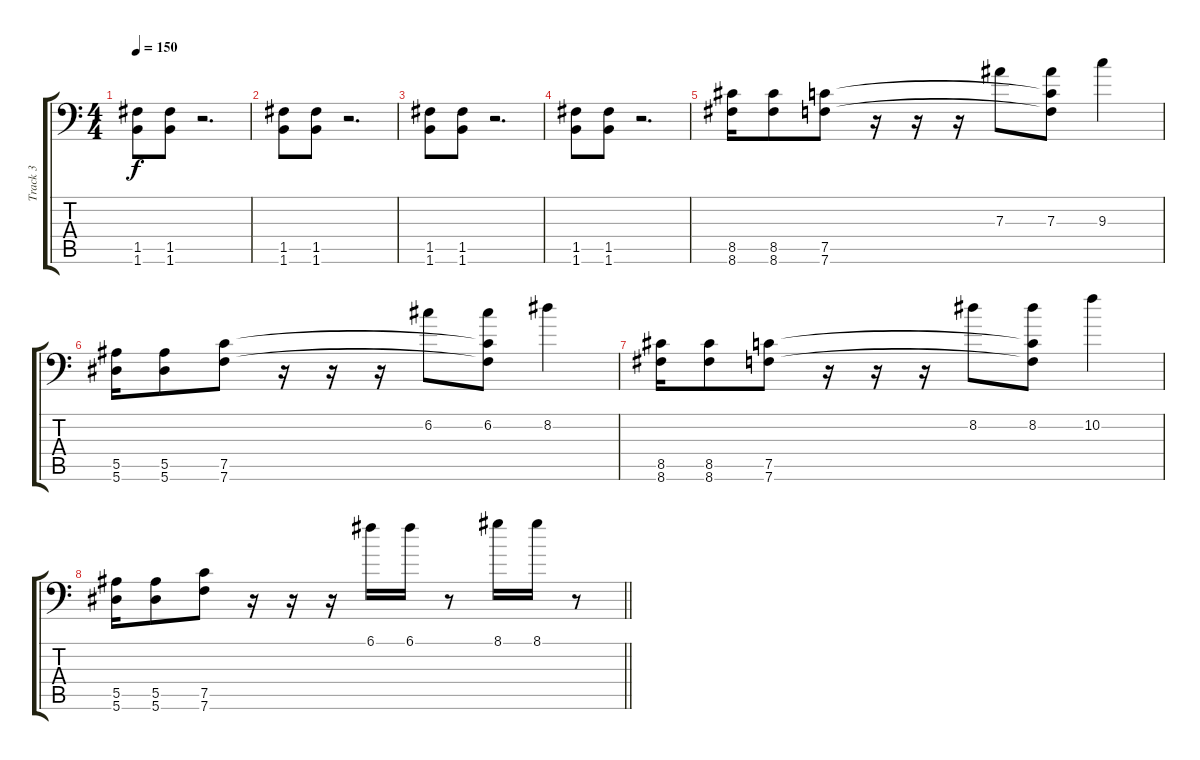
\track ("Track 3" "Track 3") {instrument distortionguitar}
\staff {score tabs}
\tuning (C4 G3 Eb3 Bb2 F2 Bb1) {hide}
\ts (4 4)
\tempo 150
\clef f4
\ks c
(1.5 1.6).8{dy f} (1.5 1.6).8 r.2{d} |
(1.5 1.6).8 (1.5 1.6).8 r.2{d} |
(1.5 1.6).8 (1.5 1.6).8 r.2{d} |
(1.5 1.6).8 (1.5 1.6).8 r.2{d} |
(8.5 8.6).16 (8.5 8.6).8 (7.5 7.6).8 r.16 r.16 r.16 7.3.8 (7.3 7.5{t} 7.6{t}).8 9.3.4 |
(5.5 5.6).16 (5.5 5.6).8 (7.5 7.6).8 r.16 r.16 r.16 6.2.8 (6.2 7.5{t} 7.6{t}).8 8.2.4 |
(8.5 8.6).16 (8.5 8.6).8 (7.5 7.6).8 r.16 r.16 r.16 8.2.8 (8.2 7.5{t} 7.6{t}).8 10.2.4 |
\barLineRight lightlight
(5.5 5.6).16 (5.5 5.6).8 (7.5 7.6).8 r.16 r.16 r.16 6.1.16 6.1.16 r.8 8.1.16 8.1.16 r.8
